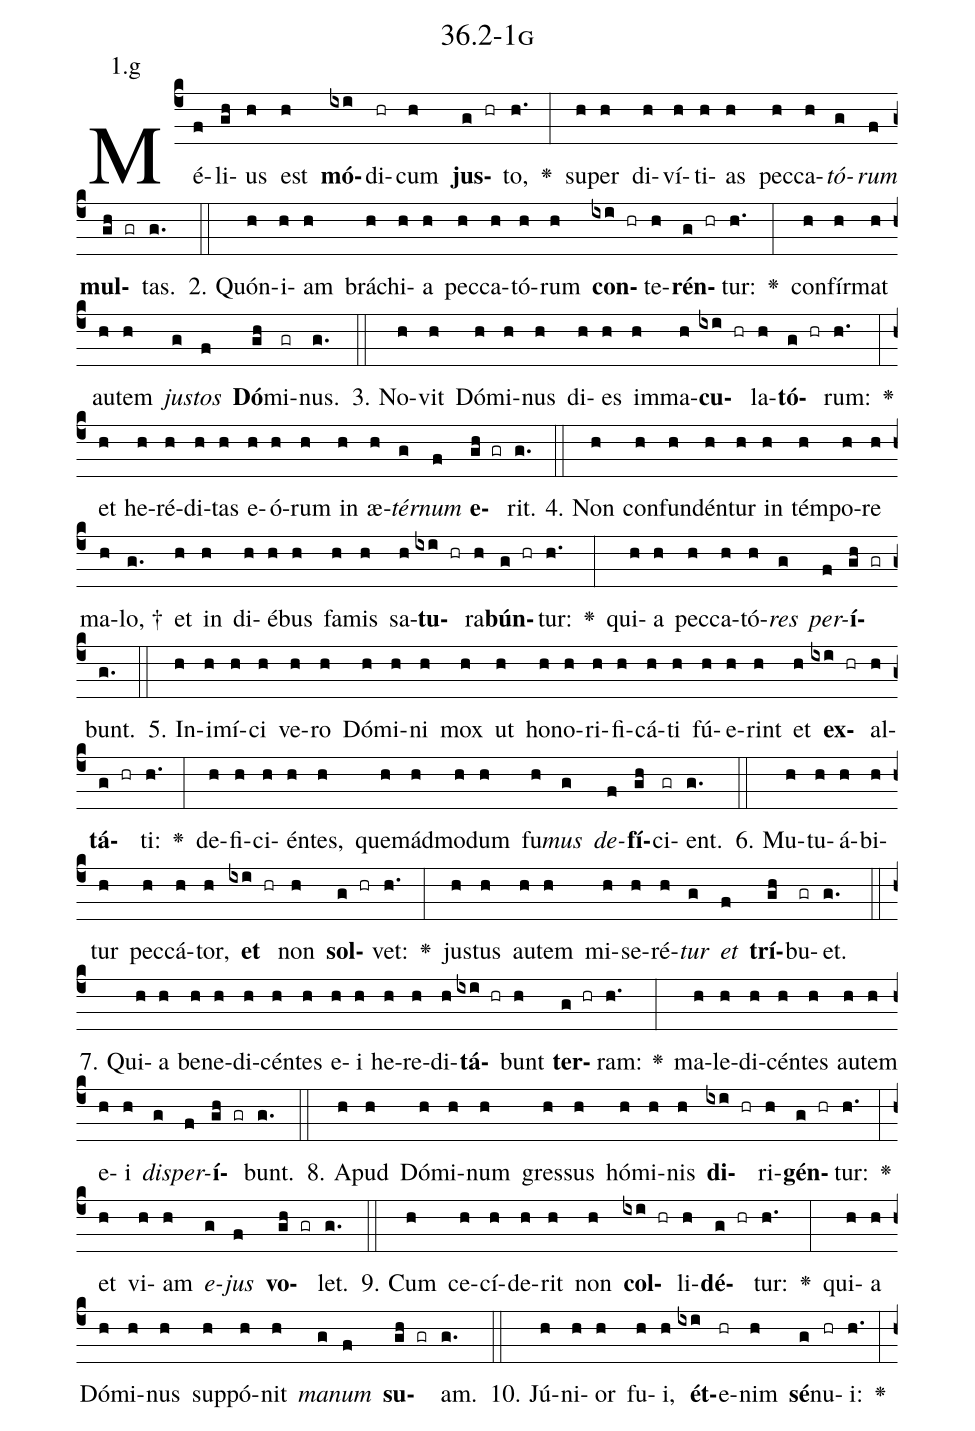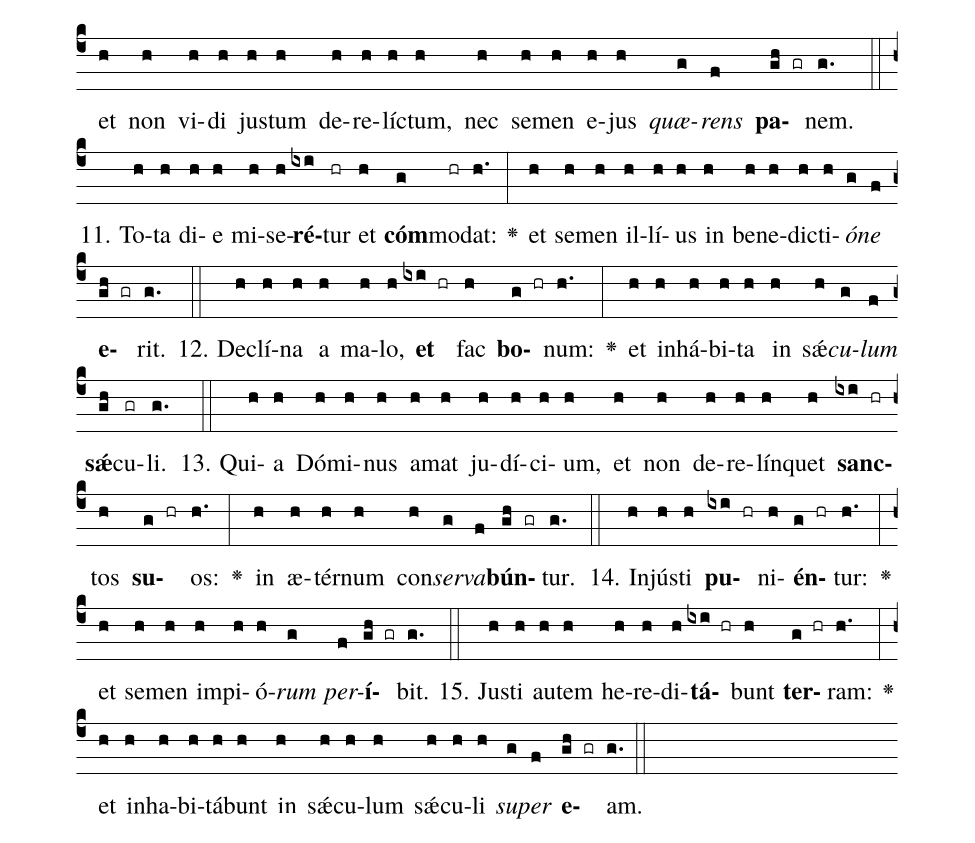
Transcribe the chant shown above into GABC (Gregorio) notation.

name: 36.2-1g;
annotation: 1.g;
%%
(c4)Mé(f)li(gh)us(h) est(h) <b>mó</b>(ixi)di(hr)cum(h) <b>jus</b>(g hr)to,(h.) <v>\greheightstar</v>(:) su(h)per(h) di(h)ví(h)ti(h)as(h) pec(h)ca(h)<i>tó</i>(g)<i>rum</i>(f) <b>mul</b>(gh gr)tas.(g.) (::)
2. Quón(h)i(h)am(h) brá(h)chi(h)a(h) pec(h)ca(h)tó(h)rum(h) <b>con</b>(ixi hr)te(h)<b>rén</b>(g hr)tur:(h.) <v>\greheightstar</v>(:) con(h)fír(h)mat(h) au(h)tem(h) <i>jus</i>(g)<i>tos</i>(f) <b>Dó</b>(gh)mi(gr)nus.(g.) (::)
3. No(h)vit(h) Dó(h)mi(h)nus(h) di(h)es(h) im(h)ma(h)<b>cu</b>(ixi hr)la(h)<b>tó</b>(g hr)rum:(h.) <v>\greheightstar</v>(:) et(h) he(h)ré(h)di(h)tas(h) e(h)ó(h)rum(h) in(h) æ(h)<i>tér</i>(g)<i>num</i>(f) <b>e</b>(gh gr)rit.(g.) (::)
4. Non(h) con(h)fun(h)dén(h)tur(h) in(h) tém(h)po(h)re(h) ma(h)lo, †(g.) et(h) in(h) di(h)é(h)bus(h) fa(h)mis(h) sa(h)<b>tu</b>(ixi hr)ra(h)<b>bún</b>(g hr)tur:(h.) <v>\greheightstar</v>(:) qui(h)a(h) pec(h)ca(h)tó(h)<i>res</i>(g) <i>per</i>(f)<b>í</b>(gh gr)bunt.(g.) (::)
5. In(h)i(h)mí(h)ci(h) ve(h)ro(h) Dó(h)mi(h)ni(h) mox(h) ut(h) ho(h)no(h)ri(h)fi(h)cá(h)ti(h) fú(h)e(h)rint(h) et(h) <b>ex</b>(ixi hr)al(h)<b>tá</b>(g hr)ti:(h.) <v>\greheightstar</v>(:) de(h)fi(h)ci(h)én(h)tes,(h) quem(h)ád(h)mo(h)dum(h) fu(h)<i>mus</i>(g) <i>de</i>(f)<b>fí</b>(gh)ci(gr)ent.(g.) (::)
6. Mu(h)tu(h)á(h)bi(h)tur(h) pec(h)cá(h)tor,(h) <b>et</b>(ixi hr) non(h) <b>sol</b>(g hr)vet:(h.) <v>\greheightstar</v>(:) jus(h)tus(h) au(h)tem(h) mi(h)se(h)ré(h)<i>tur</i>(g) <i>et</i>(f) <b>trí</b>(gh)bu(gr)et.(g.) (::)
7. Qui(h)a(h) be(h)ne(h)di(h)cén(h)tes(h) e(h)i(h) he(h)re(h)di(h)<b>tá</b>(ixi hr)bunt(h) <b>ter</b>(g hr)ram:(h.) <v>\greheightstar</v>(:) ma(h)le(h)di(h)cén(h)tes(h) au(h)tem(h) e(h)i(h) <i>dis</i>(g)<i>per</i>(f)<b>í</b>(gh gr)bunt.(g.) (::)
8. A(h)pud(h) Dó(h)mi(h)num(h) gres(h)sus(h) hó(h)mi(h)nis(h) <b>di</b>(ixi hr)ri(h)<b>gén</b>(g hr)tur:(h.) <v>\greheightstar</v>(:) et(h) vi(h)am(h) <i>e</i>(g)<i>jus</i>(f) <b>vo</b>(gh gr)let.(g.) (::)
9. Cum(h) ce(h)cí(h)de(h)rit(h) non(h) <b>col</b>(ixi hr)li(h)<b>dé</b>(g hr)tur:(h.) <v>\greheightstar</v>(:) qui(h)a(h) Dó(h)mi(h)nus(h) sup(h)pó(h)nit(h) <i>ma</i>(g)<i>num</i>(f) <b>su</b>(gh gr)am.(g.) (::)
10. Jú(h)ni(h)or(h) fu(h)i,(h) <b>ét</b>(ixi)e(hr)nim(h) <b>sé</b>(g)nu(hr)i:(h.) <v>\greheightstar</v>(:) et(h) non(h) vi(h)di(h) jus(h)tum(h) de(h)re(h)líc(h)tum,(h) nec(h) se(h)men(h) e(h)jus(h) <i>quæ</i>(g)<i>rens</i>(f) <b>pa</b>(gh gr)nem.(g.) (::)
11. To(h)ta(h) di(h)e(h) mi(h)se(h)<b>ré</b>(ixi)tur(hr) et(h) <b>cóm</b>(g)mo(hr)dat:(h.) <v>\greheightstar</v>(:) et(h) se(h)men(h) il(h)lí(h)us(h) in(h) be(h)ne(h)dic(h)ti(h)<i>ó</i>(g)<i>ne</i>(f) <b>e</b>(gh gr)rit.(g.) (::)
12. De(h)clí(h)na(h) a(h) ma(h)lo,(h) <b>et</b>(ixi hr) fac(h) <b>bo</b>(g hr)num:(h.) <v>\greheightstar</v>(:) et(h) in(h)há(h)bi(h)ta(h) in(h) sǽ(h)<i>cu</i>(g)<i>lum</i>(f) <b>sǽ</b>(gh)cu(gr)li.(g.) (::)
13. Qui(h)a(h) Dó(h)mi(h)nus(h) a(h)mat(h) ju(h)dí(h)ci(h)um,(h) et(h) non(h) de(h)re(h)lín(h)quet(h) <b>sanc</b>(ixi hr)tos(h) <b>su</b>(g hr)os:(h.) <v>\greheightstar</v>(:) in(h) æ(h)tér(h)num(h) con(h)<i>ser</i>(g)<i>va</i>(f)<b>bún</b>(gh gr)tur.(g.) (::)
14. In(h)jús(h)ti(h) <b>pu</b>(ixi hr)ni(h)<b>én</b>(g hr)tur:(h.) <v>\greheightstar</v>(:) et(h) se(h)men(h) im(h)pi(h)ó(h)<i>rum</i>(g) <i>per</i>(f)<b>í</b>(gh gr)bit.(g.) (::)
15. Jus(h)ti(h) au(h)tem(h) he(h)re(h)di(h)<b>tá</b>(ixi hr)bunt(h) <b>ter</b>(g hr)ram:(h.) <v>\greheightstar</v>(:) et(h) in(h)ha(h)bi(h)tá(h)bunt(h) in(h) sǽ(h)cu(h)lum(h) sǽ(h)cu(h)li(h) <i>su</i>(g)<i>per</i>(f) <b>e</b>(gh gr)am.(g.) (::)
